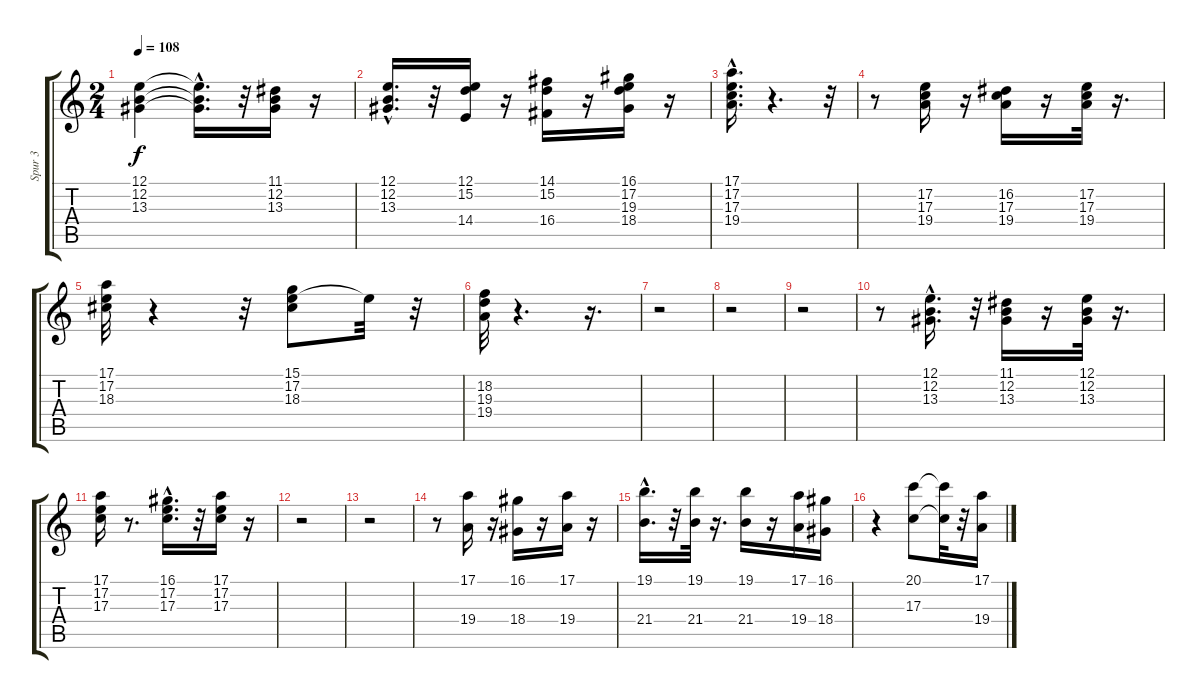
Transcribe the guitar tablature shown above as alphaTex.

\track ("Spur 3" "Spur 3") {instrument trumpet}
\staff {score tabs}
\tuning (E4 B3 G3 D3 A2 E2) {hide}
\ts (2 4)
\tempo 108
\clef g2
\ks c
(12.1 12.2 13.3).4{dy f} (12.1{t} 12.2{hac t} 13.3{hac t}).16{d} r.32 (11.1 12.2 13.3).16 r.16 |
(12.1{hac} 12.2{hac} 13.3{hac}).16{d} r.32 (12.1 15.2 14.4).16 r.16 (14.1 15.2 16.4).16 r.16 (16.1 17.2 19.3 18.4).16 r.16 |
(17.1{hac} 17.2 17.3 19.4).16{d} r.4{d} r.32 |
r.8 (17.2 17.3 19.4).16 r.16 (16.2 17.3 19.4).16 r.16 (17.2 17.3 19.4).32 r.16{d} |
(17.1 17.2 18.3).32 r.4 r.32 (15.1 17.2 18.3).8 17.2{t}.32 r.32 |
(18.2 19.3 19.4).32 r.4{d} r.16{d} |
r.2 |
r.2 |
r.2 |
r.8 (12.1 12.2 13.3{hac}).16{d} r.32 (11.1 12.2 13.3).16 r.16 (12.1 12.2 13.3).32 r.16{d} |
(17.1 17.2 17.3).16 r.8{d} (16.1{hac} 17.2{hac} 17.3{hac}).16{d} r.32 (17.1 17.2 17.3).16 r.16 |
r.2 |
r.2 |
r.8 (17.1 19.4).16 r.16 (16.1 18.4).16 r.16 (17.1 19.4).16 r.16 |
(19.1{hac} 21.4{hac}).16{d} r.32 (19.1 21.4).32 r.16{d} (19.1 21.4).16 r.16 (17.1 19.4).16 (16.1 18.4).16 |
r.4 (20.1 17.3).8 (20.1{t} 17.3{t}).32 r.32 (17.1 19.4).16
